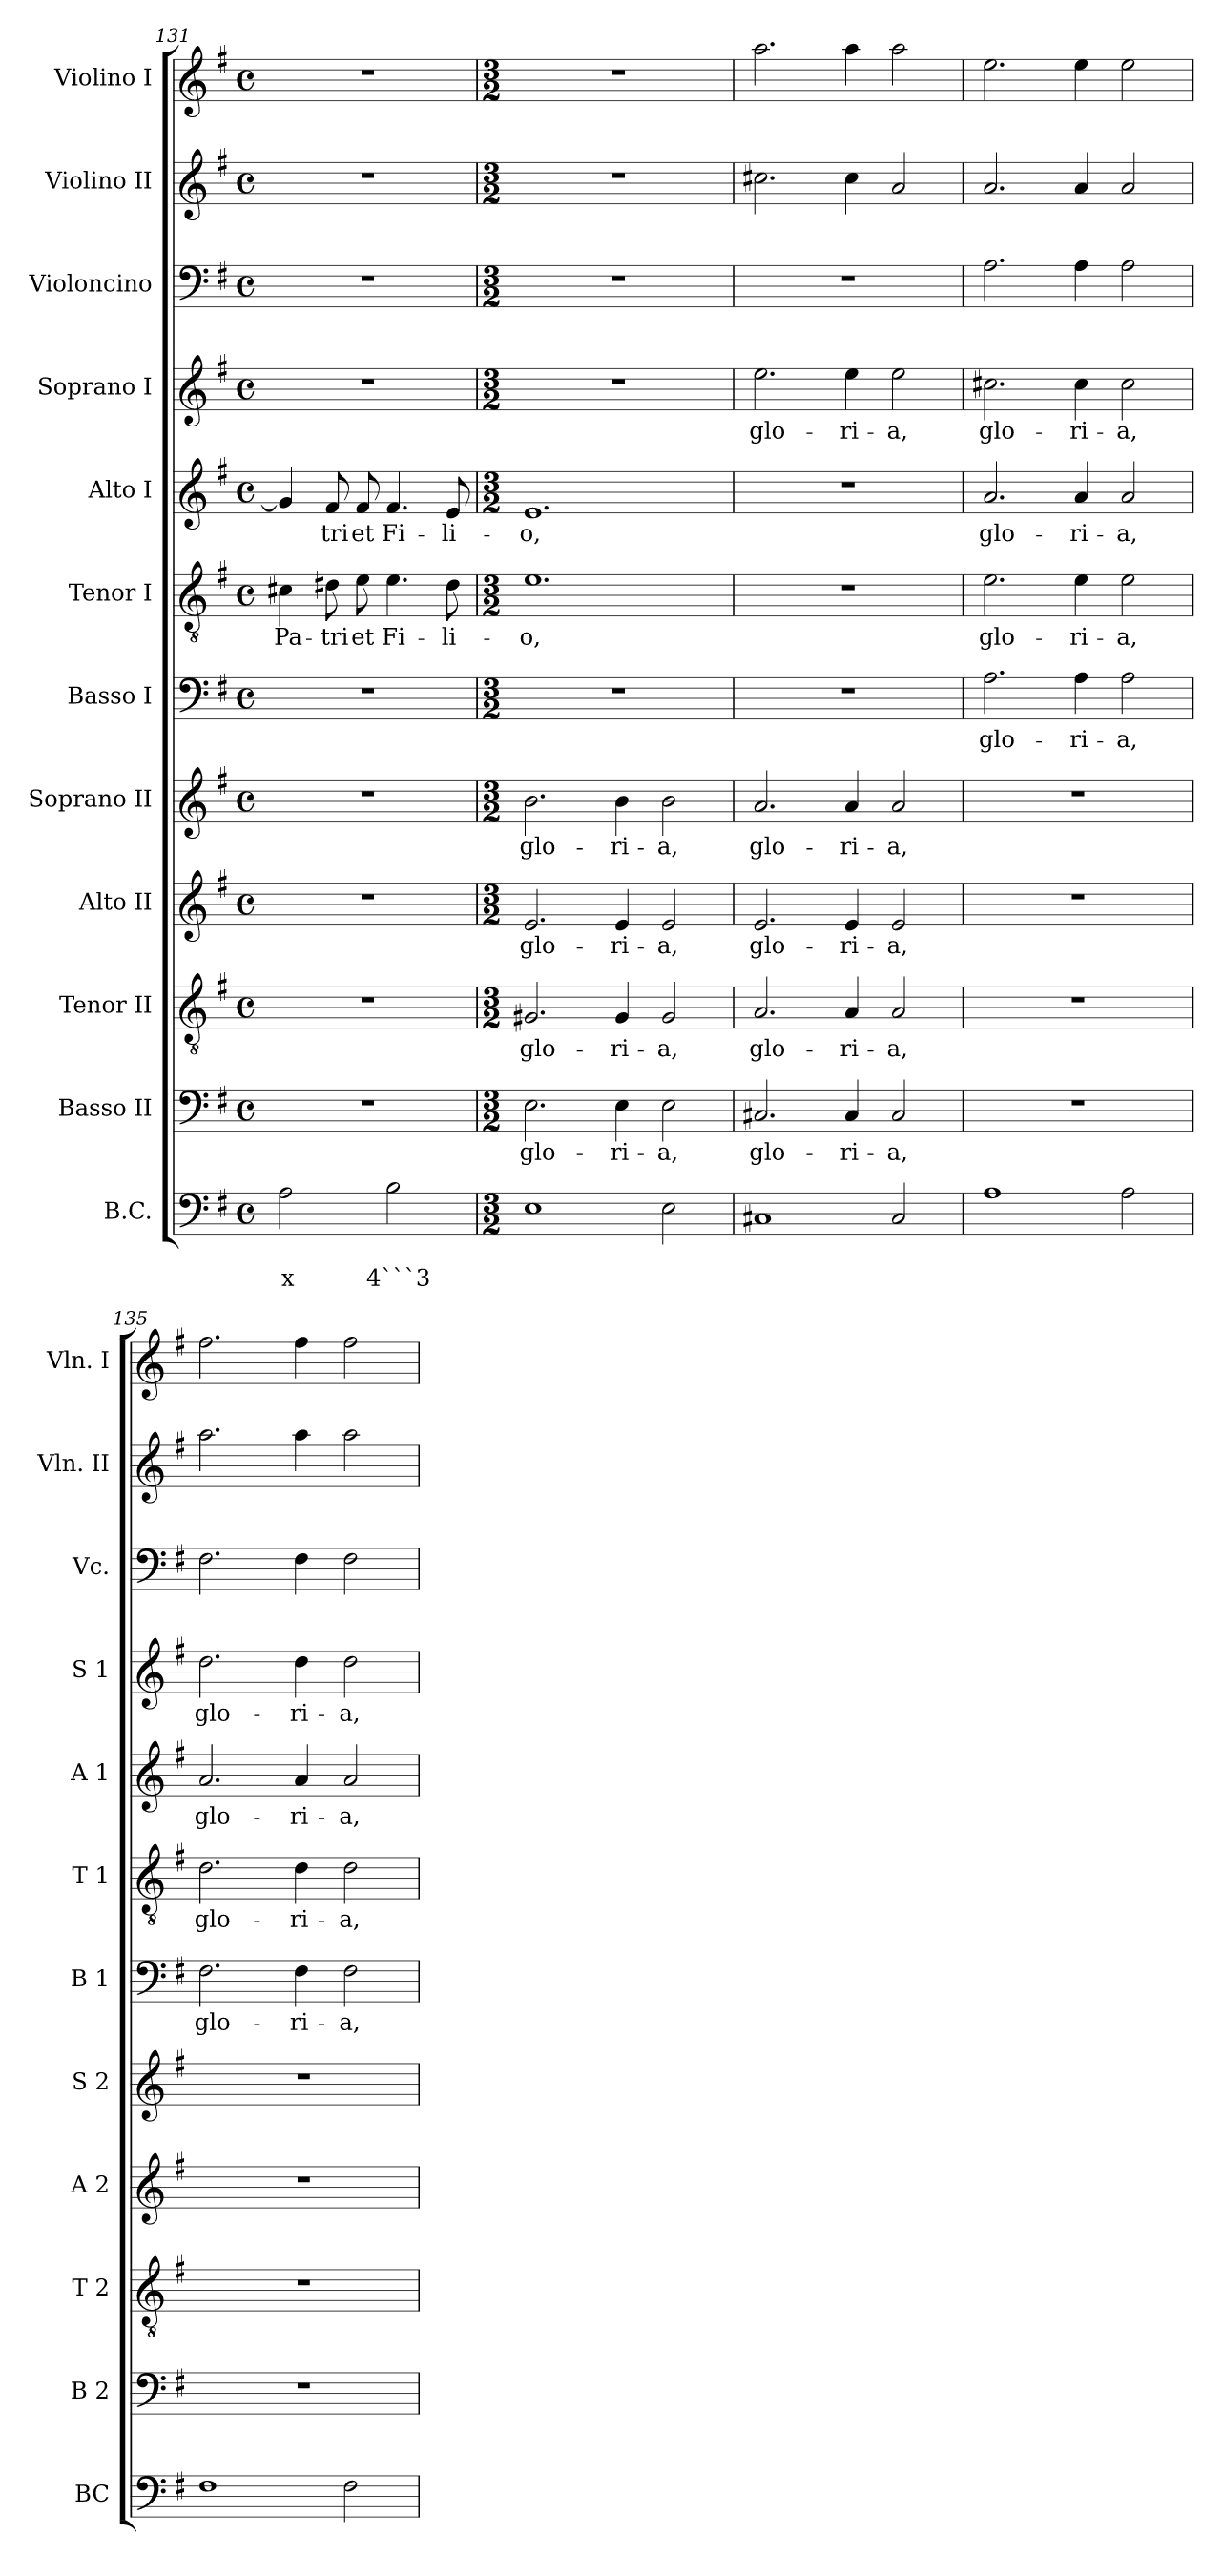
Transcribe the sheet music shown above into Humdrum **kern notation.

**kern	**text	**text	**kern	**text	**kern	**text	**kern	**text	**kern	**text	**kern	**text	**kern	**text	**kern	**text	**kern	**text	**kern	**kern	**kern
*part12	*part12	*part12	*part11	*part11	*part10	*part10	*part9	*part9	*part8	*part8	*part7	*part7	*part6	*part6	*part5	*part5	*part4	*part4	*part3	*part2	*part1
*staff12	*staff12	*staff12	*staff11	*staff11	*staff10	*staff10	*staff9	*staff9	*staff8	*staff8	*staff7	*staff7	*staff6	*staff6	*staff5	*staff5	*staff4	*staff4	*staff3	*staff2	*staff1
*I"B.C.	*	*	*I"Basso II	*	*I"Tenor II	*	*I"Alto II	*	*I"Soprano II	*	*I"Basso I	*	*I"Tenor I	*	*I"Alto I	*	*I"Soprano I	*	*I"Violoncino	*I"Violino II	*I"Violino I
*I'BC	*	*	*I'B 2	*	*I'T 2	*	*I'A 2	*	*I'S 2	*	*I'B 1	*	*I'T 1	*	*I'A 1	*	*I'S 1	*	*I'Vc.	*I'Vln. II	*I'Vln. I
*clefF4	*	*	*clefF4	*	*clefGv2	*	*clefG2	*	*clefG2	*	*clefF4	*	*clefGv2	*	*clefG2	*	*clefG2	*	*clefF4	*clefG2	*clefG2
*k[f#]	*	*	*k[f#]	*	*k[f#]	*	*k[f#]	*	*k[f#]	*	*k[f#]	*	*k[f#]	*	*k[f#]	*	*k[f#]	*	*k[f#]	*k[f#]	*k[f#]
*G:	*	*	*G:	*	*G:	*	*G:	*	*G:	*	*G:	*	*G:	*	*G:	*	*G:	*	*G:	*G:	*G:
*M4/4	*	*	*M4/4	*	*M4/4	*	*M4/4	*	*M4/4	*	*M4/4	*	*M4/4	*	*M4/4	*	*M4/4	*	*M4/4	*M4/4	*M4/4
*met(c)	*	*	*met(c)	*	*met(c)	*	*met(c)	*	*met(c)	*	*met(c)	*	*met(c)	*	*met(c)	*	*met(c)	*	*met(c)	*met(c)	*met(c)
=131	=131	=131	=131	=131	=131	=131	=131	=131	=131	=131	=131	=131	=131	=131	=131	=131	=131	=131	=131	=131	=131
!	!	!LO:LY:b	!	!	!	!	!	!	!	!	!	!	!	!LO:LY:b	!	!	!	!	!	!	!
2A\	.	x	1r	.	1r	.	1r	.	1r	.	1r	.	4c#X\	Pa-	4g/]	.	1r	.	1r	1r	1r
!	!	!	!	!	!	!	!	!	!	!	!	!	!	!LO:LY:b	!	!LO:LY:b	!	!	!	!	!
.	.	.	.	.	.	.	.	.	.	.	.	.	8d#X\	-tri	8f#/	-tri	.	.	.	.	.
!	!	!	!	!	!	!	!	!	!	!	!	!	!	!LO:LY:b	!	!LO:LY:b	!	!	!	!	!
.	.	.	.	.	.	.	.	.	.	.	.	.	8e\	et	8f#/	et	.	.	.	.	.
!	!	!LO:LY:b	!	!	!	!	!	!	!	!	!	!	!	!LO:LY:b	!	!LO:LY:b	!	!	!	!	!
2B\	.	4```3	.	.	.	.	.	.	.	.	.	.	4.e\	Fi-	4.f#/	Fi-	.	.	.	.	.
!	!	!	!	!	!	!	!	!	!	!	!	!	!	!LO:LY:b	!	!LO:LY:b	!	!	!	!	!
.	.	.	.	.	.	.	.	.	.	.	.	.	8d#\	-li-	8e/	-li-	.	.	.	.	.
!!LO:PB:g=z
=132	=132	=132	=132	=132	=132	=132	=132	=132	=132	=132	=132	=132	=132	=132	=132	=132	=132	=132	=132	=132	=132
*M3/2	*	*	*M3/2	*	*M3/2	*	*M3/2	*	*M3/2	*	*M3/2	*	*M3/2	*	*M3/2	*	*M3/2	*	*M3/2	*M3/2	*M3/2
!	!	!	!	!LO:LY:b	!	!LO:LY:b	!	!LO:LY:b	!	!LO:LY:b	!	!	!	!LO:LY:b	!	!LO:LY:b	!	!	!	!	!
1E	.	.	2.E\	glo-	2.G#X/	glo-	2.e/	glo-	2.b\	glo-	1.r	.	1.e	-o,	1.e	-o,	1.r	.	1.r	1.r	1.r
!	!	!	!	!LO:LY:b	!	!LO:LY:b	!	!LO:LY:b	!	!LO:LY:b	!	!	!	!	!	!	!	!	!	!	!
.	.	.	4E\	-ri-	4G#/	-ri-	4e/	-ri-	4b\	-ri-	.	.	.	.	.	.	.	.	.	.	.
!	!	!	!	!LO:LY:b	!	!LO:LY:b	!	!LO:LY:b	!	!LO:LY:b	!	!	!	!	!	!	!	!	!	!	!
2E\	.	.	2E\	-a,	2G#/	-a,	2e/	-a,	2b\	-a,	.	.	.	.	.	.	.	.	.	.	.
=133	=133	=133	=133	=133	=133	=133	=133	=133	=133	=133	=133	=133	=133	=133	=133	=133	=133	=133	=133	=133	=133
!	!	!	!	!LO:LY:b	!	!LO:LY:b	!	!LO:LY:b	!	!LO:LY:b	!	!	!	!	!	!	!	!LO:LY:b	!	!	!
1C#X	.	.	2.C#X/	glo-	2.A/	glo-	2.e/	glo-	2.a/	glo-	1.r	.	1.r	.	1.r	.	2.ee\	glo-	1.r	2.cc#X\	2.aa\
!	!	!	!	!LO:LY:b	!	!LO:LY:b	!	!LO:LY:b	!	!LO:LY:b	!	!	!	!	!	!	!	!LO:LY:b	!	!	!
.	.	.	4C#/	-ri-	4A/	-ri-	4e/	-ri-	4a/	-ri-	.	.	.	.	.	.	4ee\	-ri-	.	4cc#\	4aa\
!	!	!	!	!LO:LY:b	!	!LO:LY:b	!	!LO:LY:b	!	!LO:LY:b	!	!	!	!	!	!	!	!LO:LY:b	!	!	!
2C#/	.	.	2C#/	-a,	2A/	-a,	2e/	-a,	2a/	-a,	.	.	.	.	.	.	2ee\	-a,	.	2a/	2aa\
=134	=134	=134	=134	=134	=134	=134	=134	=134	=134	=134	=134	=134	=134	=134	=134	=134	=134	=134	=134	=134	=134
!	!	!	!	!	!	!	!	!	!	!	!	!LO:LY:b	!	!LO:LY:b	!	!LO:LY:b	!	!LO:LY:b	!	!	!
1A	.	.	1.r	.	1.r	.	1.r	.	1.r	.	2.A\	glo-	2.e\	glo-	2.a/	glo-	2.cc#X\	glo-	2.A\	2.a/	2.ee\
!	!	!	!	!	!	!	!	!	!	!	!	!LO:LY:b	!	!LO:LY:b	!	!LO:LY:b	!	!LO:LY:b	!	!	!
.	.	.	.	.	.	.	.	.	.	.	4A\	-ri-	4e\	-ri-	4a/	-ri-	4cc#\	-ri-	4A\	4a/	4ee\
!	!	!	!	!	!	!	!	!	!	!	!	!LO:LY:b	!	!LO:LY:b	!	!LO:LY:b	!	!LO:LY:b	!	!	!
2A\	.	.	.	.	.	.	.	.	.	.	2A\	-a,	2e\	-a,	2a/	-a,	2cc#\	-a,	2A\	2a/	2ee\
=135	=135	=135	=135	=135	=135	=135	=135	=135	=135	=135	=135	=135	=135	=135	=135	=135	=135	=135	=135	=135	=135
!	!	!	!	!	!	!	!	!	!	!	!	!LO:LY:b	!	!LO:LY:b	!	!LO:LY:b	!	!LO:LY:b	!	!	!
1F#	.	.	1.r	.	1.r	.	1.r	.	1.r	.	2.F#\	glo-	2.d\	glo-	2.a/	glo-	2.dd\	glo-	2.F#\	2.aa\	2.ff#\
!	!	!	!	!	!	!	!	!	!	!	!	!LO:LY:b	!	!LO:LY:b	!	!LO:LY:b	!	!LO:LY:b	!	!	!
.	.	.	.	.	.	.	.	.	.	.	4F#\	-ri-	4d\	-ri-	4a/	-ri-	4dd\	-ri-	4F#\	4aa\	4ff#\
!	!	!	!	!	!	!	!	!	!	!	!	!LO:LY:b	!	!LO:LY:b	!	!LO:LY:b	!	!LO:LY:b	!	!	!
2F#\	.	.	.	.	.	.	.	.	.	.	2F#\	-a,	2d\	-a,	2a/	-a,	2dd\	-a,	2F#\	2aa\	2ff#\
=	=	=	=	=	=	=	=	=	=	=	=	=	=	=	=	=	=	=	=	=	=
*-	*-	*-	*-	*-	*-	*-	*-	*-	*-	*-	*-	*-	*-	*-	*-	*-	*-	*-	*-	*-	*-
